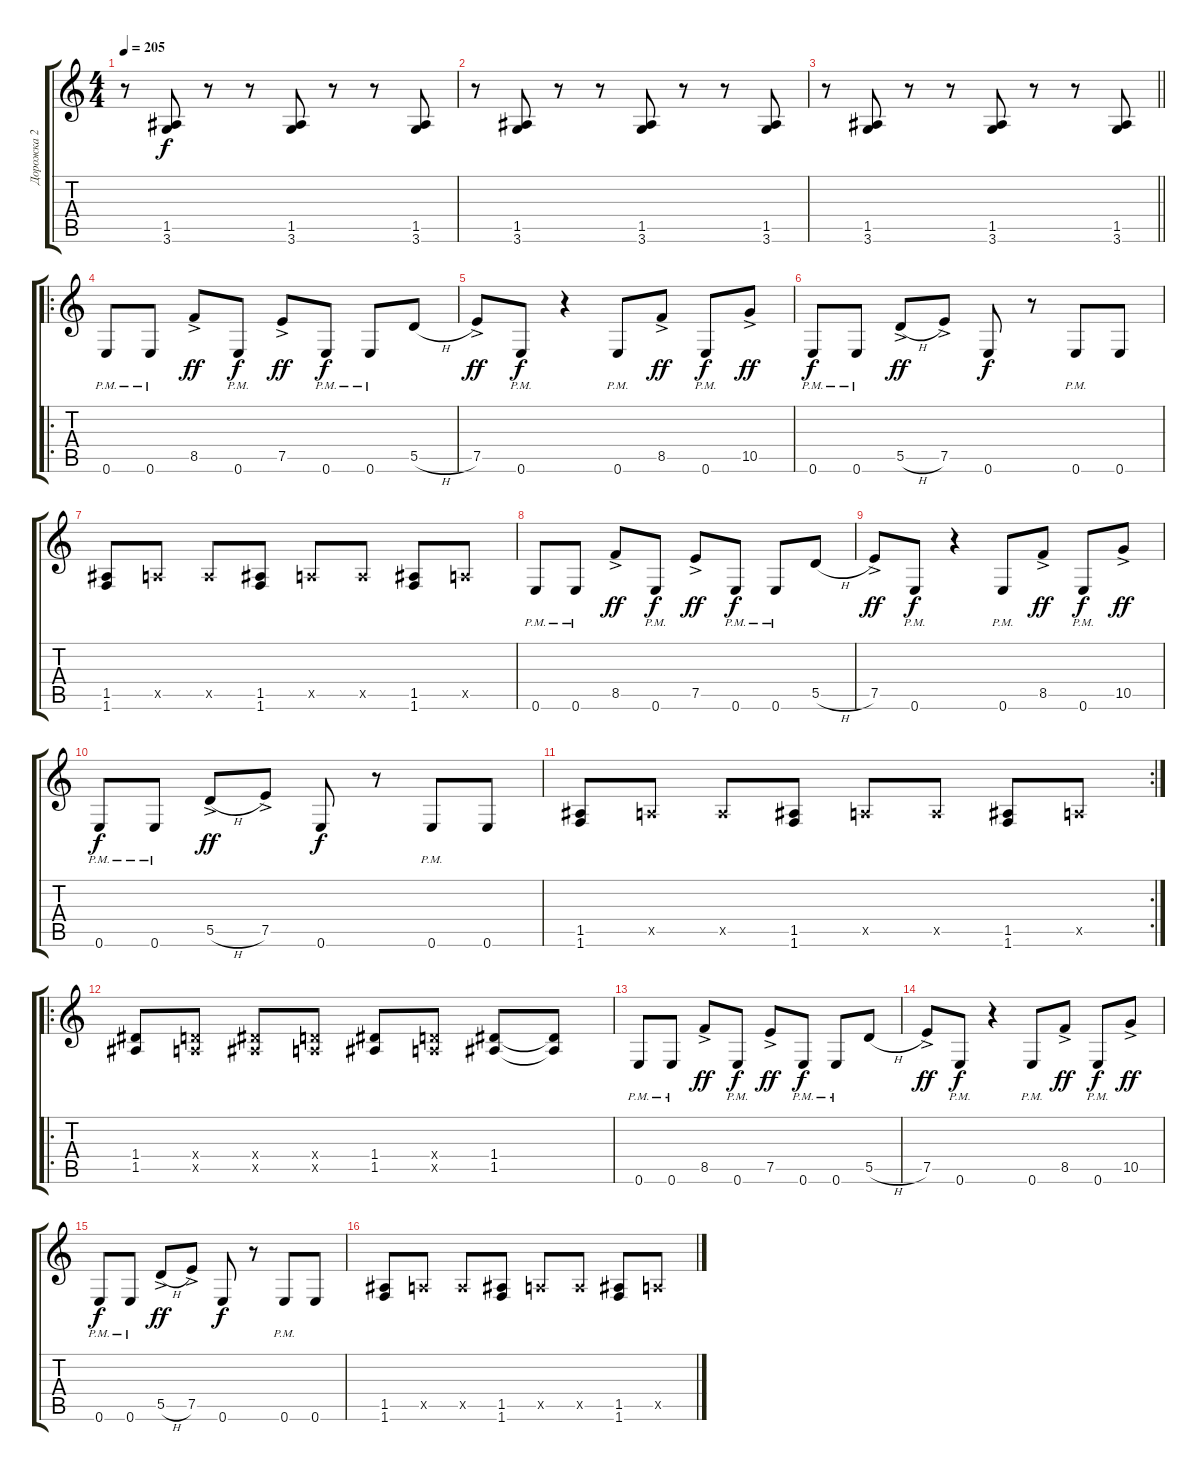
\track ("Дорожка 2" "Дорожка 2") {instrument distortionguitar}
\staff {score tabs}
\tuning (E4 B3 G3 D3 A2 E2) {hide}
\ts (4 4)
\tempo 205
\clef g2
\ks c
r.8{dy f} (1.5 3.6).8 r.8 r.8 (1.5 3.6).8 r.8 r.8 (1.5 3.6).8 |
r.8 (1.5 3.6).8 r.8 r.8 (1.5 3.6).8 r.8 r.8 (1.5 3.6).8 |
\barLineRight lightlight
r.8 (1.5 3.6).8 r.8 r.8 (1.5 3.6).8 r.8 r.8 (1.5 3.6).8 |
\ro
0.6{pm}.8 0.6{pm}.8 8.5{ac}.8{dy ff} 0.6{pm}.8{dy f} 7.5{ac}.8{dy ff} 0.6{pm}.8{dy f} 0.6{pm}.8 5.5{h}.8 |
7.5{ac}.8{dy ff} 0.6{pm}.8{dy f} r.4 0.6{pm}.8 8.5{ac}.8{dy ff} 0.6{pm}.8{dy f} 10.5{ac}.8{dy ff} |
0.6{pm}.8{dy f} 0.6{pm}.8 5.5{h ac}.8{dy ff} 7.5{ac}.8 0.6.8{dy f} r.8 0.6{pm}.8 0.6.8 |
(1.5 1.6).8 0.5{x}.8 0.5{x}.8 (1.5 1.6).8 0.5{x}.8 0.5{x}.8 (1.5 1.6).8 0.5{x}.8 |
0.6{pm}.8 0.6{pm}.8 8.5{ac}.8{dy ff} 0.6{pm}.8{dy f} 7.5{ac}.8{dy ff} 0.6{pm}.8{dy f} 0.6{pm}.8 5.5{h}.8 |
7.5{ac}.8{dy ff} 0.6{pm}.8{dy f} r.4 0.6{pm}.8 8.5{ac}.8{dy ff} 0.6{pm}.8{dy f} 10.5{ac}.8{dy ff} |
0.6{pm}.8{dy f} 0.6{pm}.8 5.5{h ac}.8{dy ff} 7.5{ac}.8 0.6.8{dy f} r.8 0.6{pm}.8 0.6.8 |
\rc 2
(1.5 1.6).8 0.5{x}.8 0.5{x}.8 (1.5 1.6).8 0.5{x}.8 0.5{x}.8 (1.5 1.6).8 0.5{x}.8 |
\ro
(1.4 1.5).8 (0.4{x} 0.5{x}).8 (1.4{x} 1.5{x}).8 (0.4{x} 0.5{x}).8 (1.4 1.5).8 (0.4{x} 0.5{x}).8 (1.4 1.5).8 (1.4{t} 1.5{t}).8 |
0.6{pm}.8 0.6{pm}.8 8.5{ac}.8{dy ff} 0.6{pm}.8{dy f} 7.5{ac}.8{dy ff} 0.6{pm}.8{dy f} 0.6{pm}.8 5.5{h}.8 |
7.5{ac}.8{dy ff} 0.6{pm}.8{dy f} r.4 0.6{pm}.8 8.5{ac}.8{dy ff} 0.6{pm}.8{dy f} 10.5{ac}.8{dy ff} |
0.6{pm}.8{dy f} 0.6{pm}.8 5.5{h ac}.8{dy ff} 7.5{ac}.8 0.6.8{dy f} r.8 0.6{pm}.8 0.6.8 |
(1.5 1.6).8 0.5{x}.8 0.5{x}.8 (1.5 1.6).8 0.5{x}.8 0.5{x}.8 (1.5 1.6).8 0.5{x}.8
